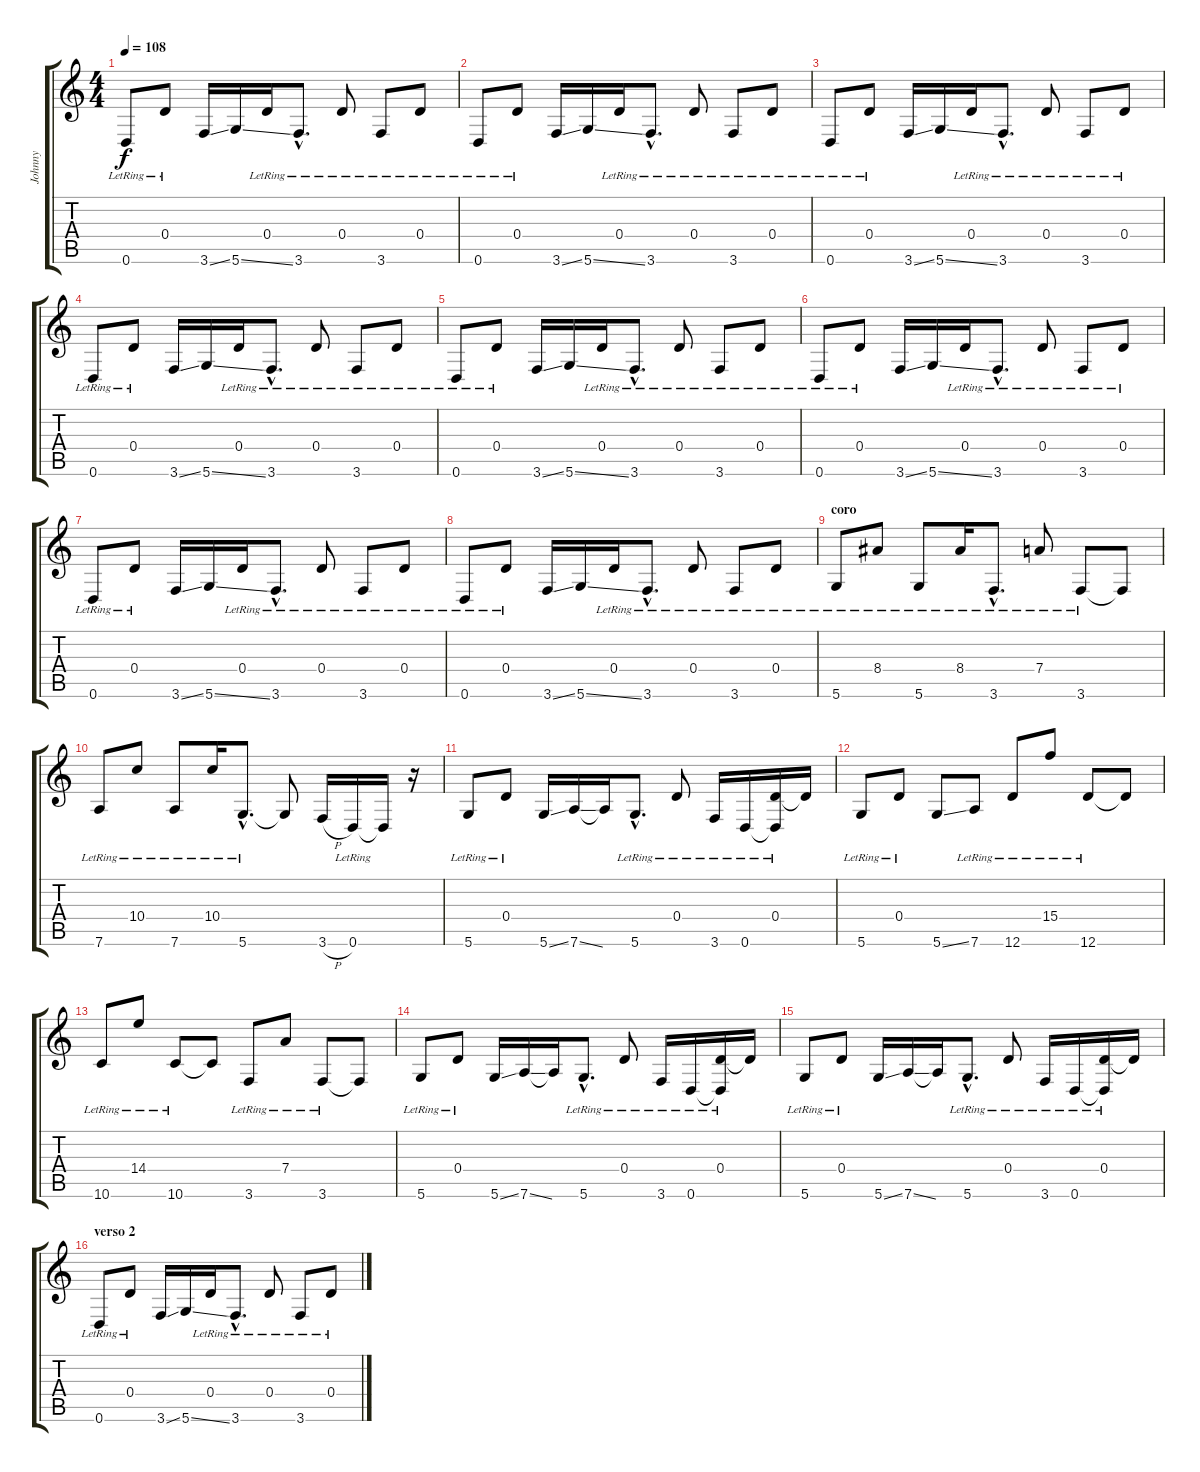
\track ("Johnny" "Johnny") {instrument electricguitarclean}
\staff {score tabs}
\tuning (E4 B3 G3 D3 A2 D2) {hide}
\ts (4 4)
\tempo 108
\clef g2
\ks c
0.6{lr}.8{dy f} 0.4{lr}.8 3.6{ss}.16 5.6{ss}.16 0.4{lr}.16 3.6{hac lr}.8{d} 0.4{lr}.8 3.6{lr}.8 0.4{lr}.8 |
0.6{lr}.8 0.4{lr}.8 3.6{ss}.16 5.6{ss}.16 0.4{lr}.16 3.6{hac lr}.8{d} 0.4{lr}.8 3.6{lr}.8 0.4{lr}.8 |
0.6{lr}.8 0.4{lr}.8 3.6{ss}.16 5.6{ss}.16 0.4{lr}.16 3.6{hac lr}.8{d} 0.4{lr}.8 3.6{lr}.8 0.4{lr}.8 |
0.6{lr}.8 0.4{lr}.8 3.6{ss}.16 5.6{ss}.16 0.4{lr}.16 3.6{hac lr}.8{d} 0.4{lr}.8 3.6{lr}.8 0.4{lr}.8 |
0.6{lr}.8 0.4{lr}.8 3.6{ss}.16 5.6{ss}.16 0.4{lr}.16 3.6{hac lr}.8{d} 0.4{lr}.8 3.6{lr}.8 0.4{lr}.8 |
0.6{lr}.8 0.4{lr}.8 3.6{ss}.16 5.6{ss}.16 0.4{lr}.16 3.6{hac lr}.8{d} 0.4{lr}.8 3.6{lr}.8 0.4{lr}.8 |
0.6{lr}.8 0.4{lr}.8 3.6{ss}.16 5.6{ss}.16 0.4{lr}.16 3.6{hac lr}.8{d} 0.4{lr}.8 3.6{lr}.8 0.4{lr}.8 |
0.6{lr}.8 0.4{lr}.8 3.6{ss}.16 5.6{ss}.16 0.4{lr}.16 3.6{hac lr}.8{d} 0.4{lr}.8 3.6{lr}.8 0.4{lr}.8 |
\section ("" "coro")
5.6{lr}.8 8.4{lr}.8 5.6{lr}.8 8.4{lr}.16 3.6{hac lr}.8{d} 7.4{lr}.8 3.6{lr}.8 3.6{t}.8 |
7.6{lr}.8 10.4{lr}.8 7.6{lr}.8 10.4{lr}.16 5.6{hac lr}.8{d} 5.6{t}.8 3.6{h}.16 0.6{lr}.16 0.6{t}.16 r.16 |
5.6{lr}.8 0.4{lr}.8 5.6{ss}.16 7.6{ss}.16 7.6{t}.16 5.6{hac lr}.8{d} 0.4{lr}.8 3.6{lr}.16 0.6{lr}.16 (0.4{lr} 0.6{t}).16 0.4{t}.16 |
5.6{lr}.8 0.4{lr}.8 5.6{ss}.8 7.6{lr}.8 12.6{lr}.8 15.4{lr}.8 12.6{lr}.8 12.6{t}.8 |
10.6{lr}.8 14.4{lr}.8 10.6{lr}.8 10.6{t}.8 3.6{lr}.8 7.4{lr}.8 3.6{lr}.8 3.6{t}.8 |
5.6{lr}.8 0.4{lr}.8 5.6{ss}.16 7.6{ss}.16 7.6{t}.16 5.6{hac lr}.8{d} 0.4{lr}.8 3.6{lr}.16 0.6{lr}.16 (0.4{lr} 0.6{t}).16 0.4{t}.16 |
5.6{lr}.8 0.4{lr}.8 5.6{ss}.16 7.6{ss}.16 7.6{t}.16 5.6{hac lr}.8{d} 0.4{lr}.8 3.6{lr}.16 0.6{lr}.16 (0.4{lr} 0.6{t}).16 0.4{t}.16 |
\section ("" "verso 2")
0.6{lr}.8 0.4{lr}.8 3.6{ss}.16 5.6{ss}.16 0.4{lr}.16 3.6{hac lr}.8{d} 0.4{lr}.8 3.6{lr}.8 0.4{lr}.8
